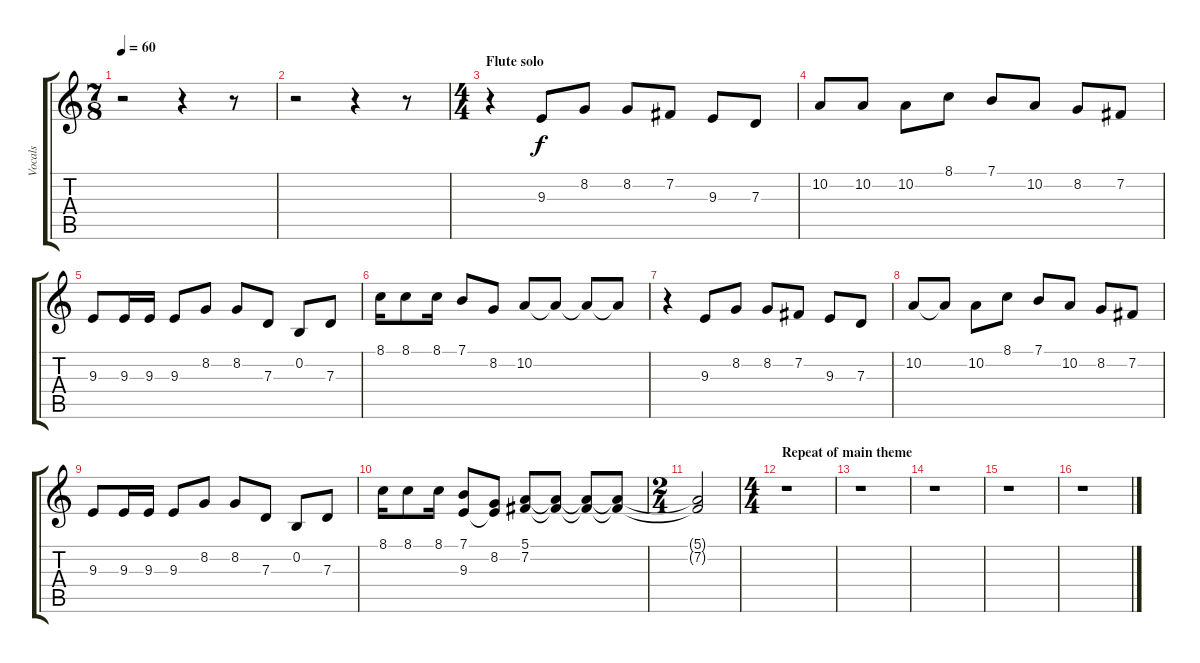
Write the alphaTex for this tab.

\track ("Vocals" "Vocals") {instrument violin}
\staff {score tabs}
\tuning (E4 B3 G3 D3 A2 E2) {hide}
\ts (7 8)
\tempo 60
\clef g2
\ks c
r.2{dy f} r.4 r.8 |
r.2 r.4 r.8 |
\ts (4 4)
\section ("" "Flute solo")
r.4 9.3.8 8.2.8 8.2.8 7.2.8 9.3.8 7.3.8 |
10.2.8 10.2.8 10.2.8 8.1.8 7.1.8 10.2.8 8.2.8 7.2.8 |
9.3.8 9.3.16 9.3.16 9.3.8 8.2.8 8.2.8 7.3.8 0.2.8 7.3.8 |
8.1.16 8.1.8 8.1.16 7.1.8 8.2.8 10.2.8 10.2{t}.8 10.2{t}.8 10.2{t}.8 |
r.4 9.3.8 8.2.8 8.2.8 7.2.8 9.3.8 7.3.8 |
10.2.8 10.2{t}.8 10.2.8 8.1.8 7.1.8 10.2.8 8.2.8 7.2.8 |
9.3.8 9.3.16 9.3.16 9.3.8 8.2.8 8.2.8 7.3.8 0.2.8 7.3.8 |
8.1.16 8.1.8 8.1.16 (7.1 9.3).8 (8.2 9.3{t}).8 (5.1 7.2).8 (5.1{t} 7.2{t}).8 (5.1{t} 7.2{t}).8 (5.1{t} 7.2{t}).8 |
\ts (2 4)
(5.1{t} 7.2{t}).2 |
\ts (4 4)
\section ("" "Repeat of main theme")
r.1 |
r.1 |
r.1 |
r.1 |
r.1
